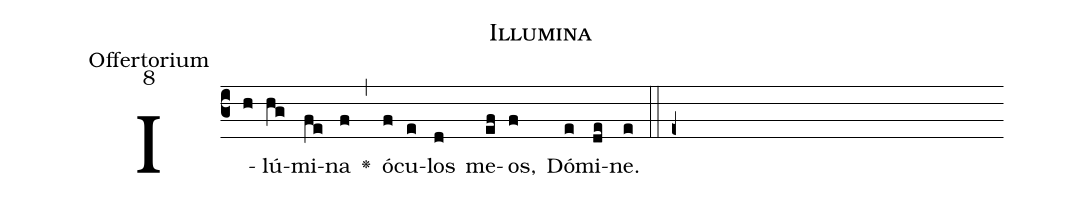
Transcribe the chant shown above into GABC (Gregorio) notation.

name:Illumina;
office-part:Offertorium;
mode:8;
%%
(c3)I(h)lú(hg)mi(fe)na(f) <v>\greheightstar</v>(,) ó(f)cu(e)los(d) me(ef)os,(f) Dó(e)mi(de)ne.(e) (::e+)
